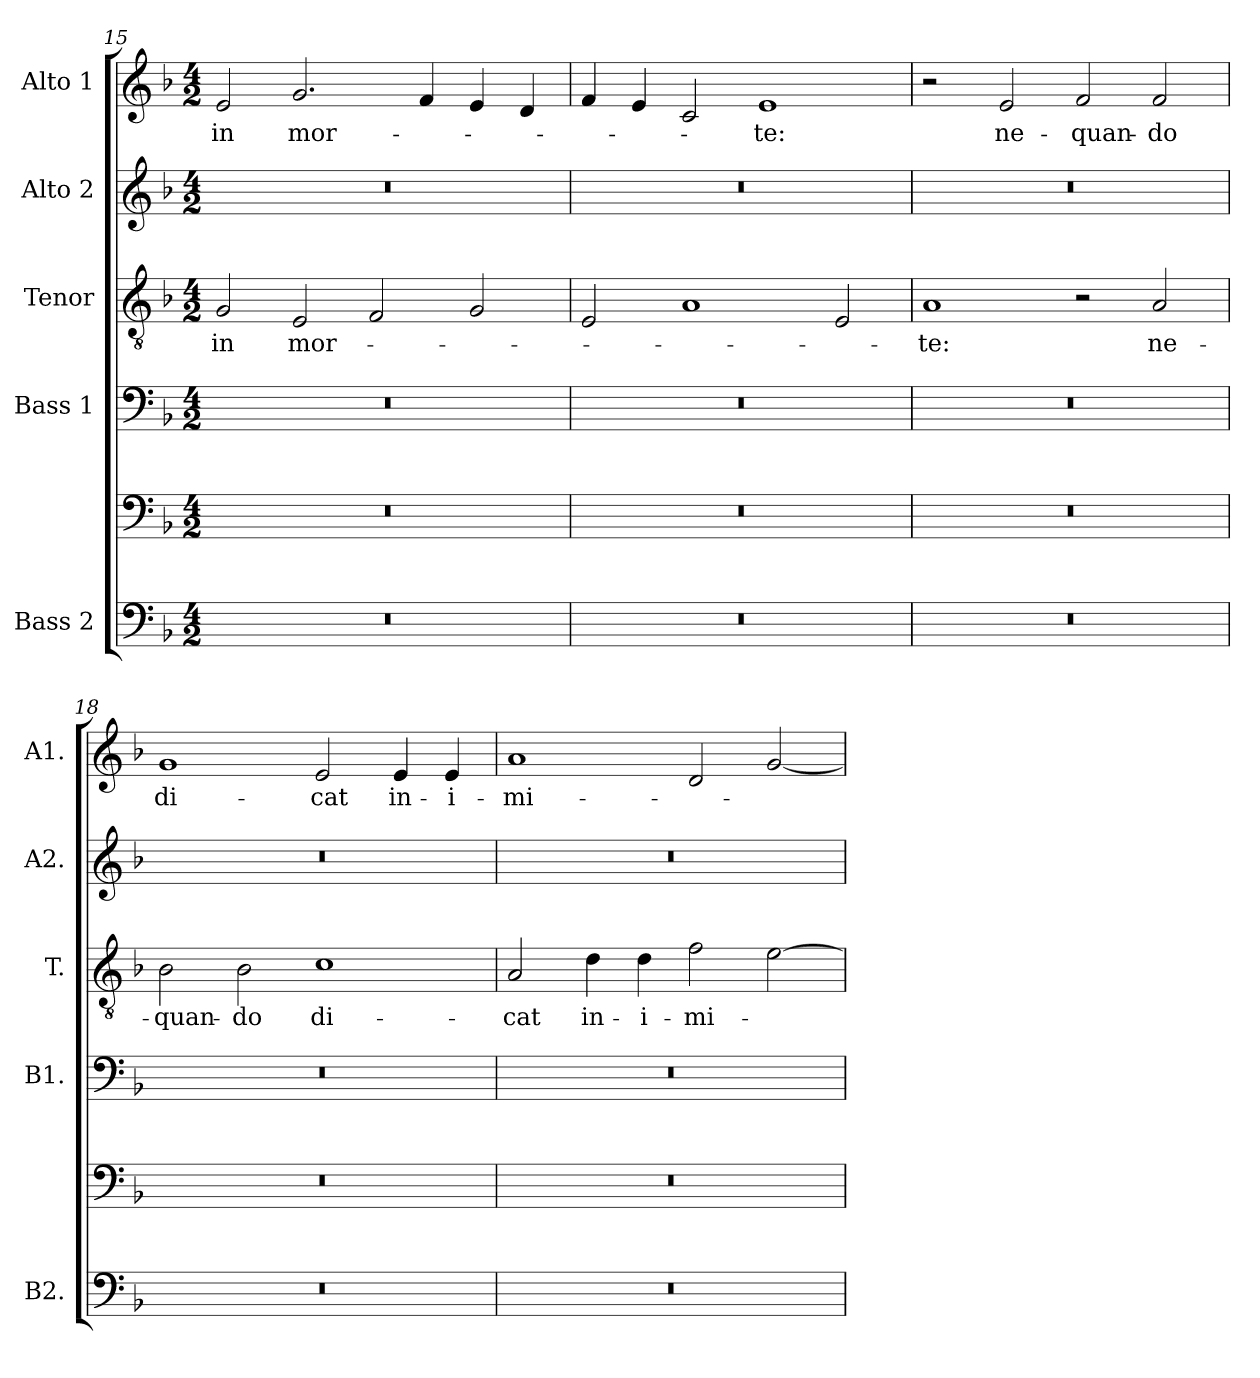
**kern	**kern	**kern	**kern	**text	**kern	**kern	**text
*part5	*part5	*part4	*part3	*part3	*part2	*part1	*part1
*staff6	*staff5	*staff4	*staff3	*staff3	*staff2	*staff1	*staff1
*I"Bass 2	*	*I"Bass 1	*I"Tenor	*	*I"Alto 2	*I"Alto 1	*
*I'B2.	*	*I'B1.	*I'T.	*	*I'A2.	*I'A1.	*
*clefF4	*clefF4	*clefF4	*clefGv2	*	*clefG2	*clefG2	*
*	*	*	*ITrd7c12	*	*	*	*
*k[b-]	*k[b-]	*k[b-]	*k[b-]	*	*k[b-]	*k[b-]	*
*F:	*F:	*F:	*F:	*	*F:	*F:	*
*M4/2	*M4/2	*M4/2	*M4/2	*	*M4/2	*M4/2	*
=15	=15	=15	=15	=15	=15	=15	=15
!LO:N:vis=1	!LO:N:vis=1	!LO:N:vis=1	!	!	!	!	!
!	!	!	!	!LO:LY:b:color=#000000	!LO:N:vis=1	!	!
!	!	!	!	!	!	!	!LO:LY:b:color=#000000
0r	0r	0r	2GGi/	in	0r	2ei/	in
!	!	!	!	!LO:LY:b:color=#000000	!	!	!
!	!	!	!	!	!	!	!LO:LY:b:color=#000000
.	.	.	2EEi/	mor-	.	2.gi/	mor-
.	.	.	2FFi/	.	.	.	.
.	.	.	.	.	.	4fi/	.
.	.	.	2GGi/	.	.	4ei/	.
.	.	.	.	.	.	4di/	.
=16	=16	=16	=16	=16	=16	=16	=16
!LO:N:vis=1	!LO:N:vis=1	!LO:N:vis=1	!	!	!LO:N:vis=1	!	!
0r	0r	0r	2EEi/	.	0r	4fi/	.
.	.	.	.	.	.	4ei/	.
.	.	.	1AAi	.	.	2ci/	.
!	!	!	!	!	!	!	!LO:LY:b:color=#000000
.	.	.	.	.	.	1ei	-te:
.	.	.	2EEi/	.	.	.	.
!!LO:LB:g=z
=17	=17	=17	=17	=17	=17	=17	=17
!LO:N:vis=1	!LO:N:vis=1	!LO:N:vis=1	!	!	!	!	!
!	!	!	!	!LO:LY:b:color=#000000	!LO:N:vis=1	!	!
0r	0r	0r	1AAi	-te:	0r	2r	.
!	!	!	!	!	!	!	!LO:LY:b:color=#000000
.	.	.	.	.	.	2ei/	ne-
!	!	!	!	!	!	!	!LO:LY:b:color=#000000
.	.	.	2r	.	.	2fi/	-quan-
!	!	!	!	!LO:LY:b:color=#000000	!	!	!
!	!	!	!	!	!	!	!LO:LY:b:color=#000000
.	.	.	2AAi/	ne-	.	2fi/	-do
=18	=18	=18	=18	=18	=18	=18	=18
!LO:N:vis=1	!LO:N:vis=1	!LO:N:vis=1	!	!	!	!	!
!	!	!	!	!LO:LY:b:color=#000000	!LO:N:vis=1	!	!
!	!	!	!	!	!	!	!LO:LY:b:color=#000000
0r	0r	0r	2BB-i\	-quan-	0r	1gi	di-
!	!	!	!	!LO:LY:b:color=#000000	!	!	!
.	.	.	2BB-i\	-do	.	.	.
!	!	!	!	!LO:LY:b:color=#000000	!	!	!
!	!	!	!	!	!	!	!LO:LY:b:color=#000000
.	.	.	1Ci	di-	.	2ei/	-cat
!	!	!	!	!	!	!	!LO:LY:b:color=#000000
.	.	.	.	.	.	4ei/	in-
!	!	!	!	!	!	!	!LO:LY:b:color=#000000
.	.	.	.	.	.	4ei/	-i-
=19	=19	=19	=19	=19	=19	=19	=19
!LO:N:vis=1	!LO:N:vis=1	!LO:N:vis=1	!	!	!	!	!
!	!	!	!	!LO:LY:b:color=#000000	!LO:N:vis=1	!	!
!	!	!	!	!	!	!	!LO:LY:b:color=#000000
0r	0r	0r	2AAi/	-cat	0r	1ai	-mi-
!	!	!	!	!LO:LY:b:color=#000000	!	!	!
.	.	.	4Di\	in-	.	.	.
!	!	!	!	!LO:LY:b:color=#000000	!	!	!
.	.	.	4Di\	-i-	.	.	.
!	!	!	!	!LO:LY:b:color=#000000	!	!	!
.	.	.	2Fi\	-mi-	.	2di/	.
.	.	.	[2Ei\	.	.	[2gi/	.
=	=	=	=	=	=	=	=
*-	*-	*-	*-	*-	*-	*-	*-
